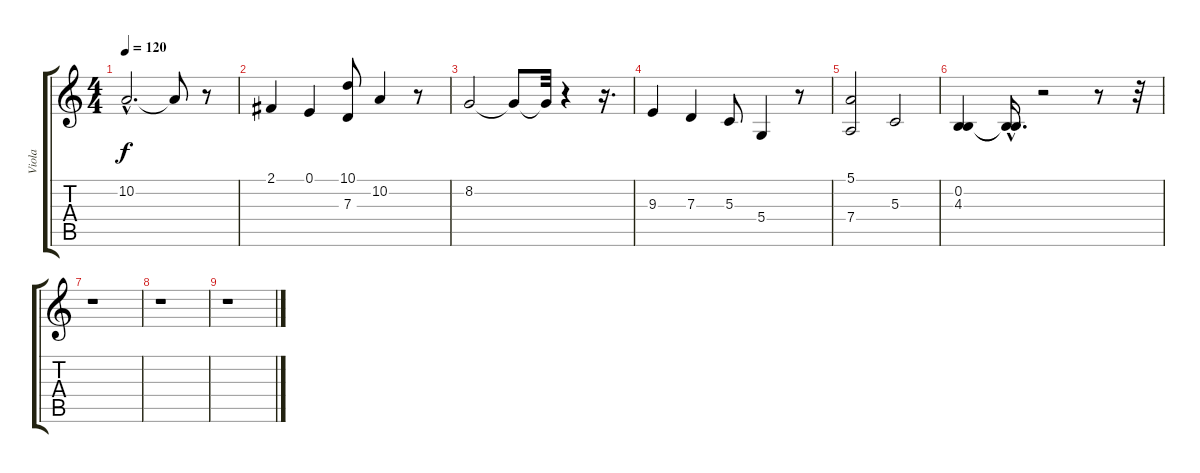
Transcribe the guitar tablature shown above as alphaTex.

\track ("Viola" "Viola") {instrument stringensemble1}
\staff {score tabs}
\tuning (E4 B3 G3 D3 A2 E2) {hide}
\ts (4 4)
\tempo 120
\clef g2
\ks c
10.2{hac t}.2{d dy f} 10.2{t}.8 r.8 |
2.1.4 0.1.4 (10.1 7.3).8 10.2.4 r.8 |
8.2.2 8.2{t}.8 8.2{t}.32 r.4 r.16{d} |
9.3.4 7.3.4 5.3.8 5.4.4 r.8 |
(5.1 7.4).2 5.3.2 |
(0.2 4.3).4 (0.2{hac t} 4.3{hac t}).16{d} r.2 r.8 r.32 |
r.1 |
r.1 |
r.1
